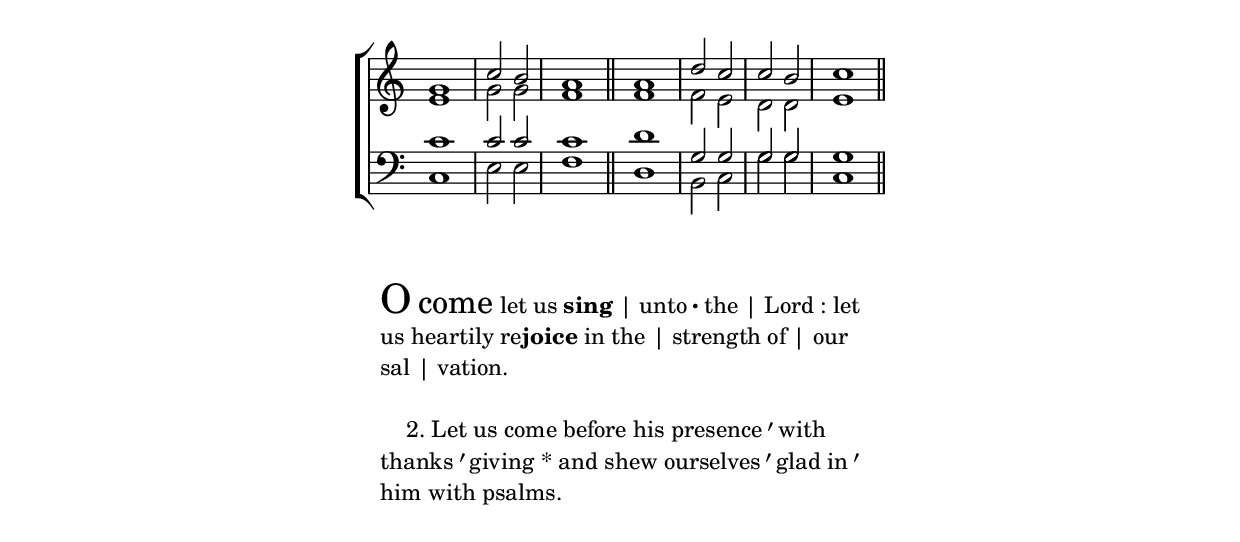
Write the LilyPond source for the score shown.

%% Do not edit this file; it is automatically
%% generated from LSR http://lsr.dsi.unimi.it
%% This file is in the public domain.
\version "2.13.31"

\header {
  lsrtags = "vocal-music, template"

  texidoc = "
This template shows one way of setting out an Anglican psalm chant. It
also shows how the verses may be added as stand-alone text under the
music.  The two verses are coded in different styles to demonstrate
more possibilities.

"
  doctitle = "Anglican psalm template"
} % begin verbatim

SopranoMusic = \relative g' {
  g1 | c2 b | a1 | \bar "||"
  a1 | d2 c | c b | c1 | \bar "||"
}

AltoMusic = \relative c' {
  e1 | g2 g | f1 |
  f1 | f2 e | d d | e1 |
}

TenorMusic = \relative a {
  c1 | c2 c | c1 |
  d1 | g,2 g | g g | g1 |
}

BassMusic =  \relative c {
  c1 | e2 e | f1 |
  d1 | b2 c | g' g | c,1 |
}

global = {
  \time 2/2
}

dot = \markup {
  \raise #0.7 \musicglyph #"dots.dot"
}

tick = \markup {
  \raise #1 \fontsize #-5 \musicglyph #"scripts.rvarcomma"
}

% Use markup to center the chant on the page
\markup {
  \fill-line {
    \score {  % centered
      <<
        \new ChoirStaff <<
          \new Staff <<
            \global
            \clef "treble"
            \new Voice = "Soprano" <<
              \voiceOne
              \SopranoMusic
            >>
            \new Voice = "Alto" <<
              \voiceTwo
              \AltoMusic
            >>
          >>
          \new Staff <<
            \clef "bass"
            \global
            \new Voice = "Tenor" <<
              \voiceOne
              \TenorMusic
            >>
            \new Voice = "Bass" <<
              \voiceTwo
              \BassMusic
            >>
          >>
        >>
      >>
      \layout {
        \context {
          \Score
          \override SpacingSpanner
          #'base-shortest-duration = #(ly:make-moment 1 2)
        }
        \context {
          \Staff
          \remove "Time_signature_engraver"
        }
      }
    }  % End score
  }
}  % End markup

\markup {
  \fill-line {
    \column {
      \left-align {
        \null \null \null
        \line {
          \fontsize #5 O
          \fontsize #3 come
          let us \bold sing | unto \dot the | Lord : let
        }
        \line {
          us heartily
          \concat { re \bold joice }
          in the | strength of | our
        }
        \line {
          sal | vation.
        }
        \null
        \line {
          \hspace #2.5 2. Let us come before his presence \tick with
        }
        \line {
          thanks \tick giving * and shew ourselves
          \tick glad in \tick
        }
        \line {
          him with psalms.
        }
      }
    }
  }
}
